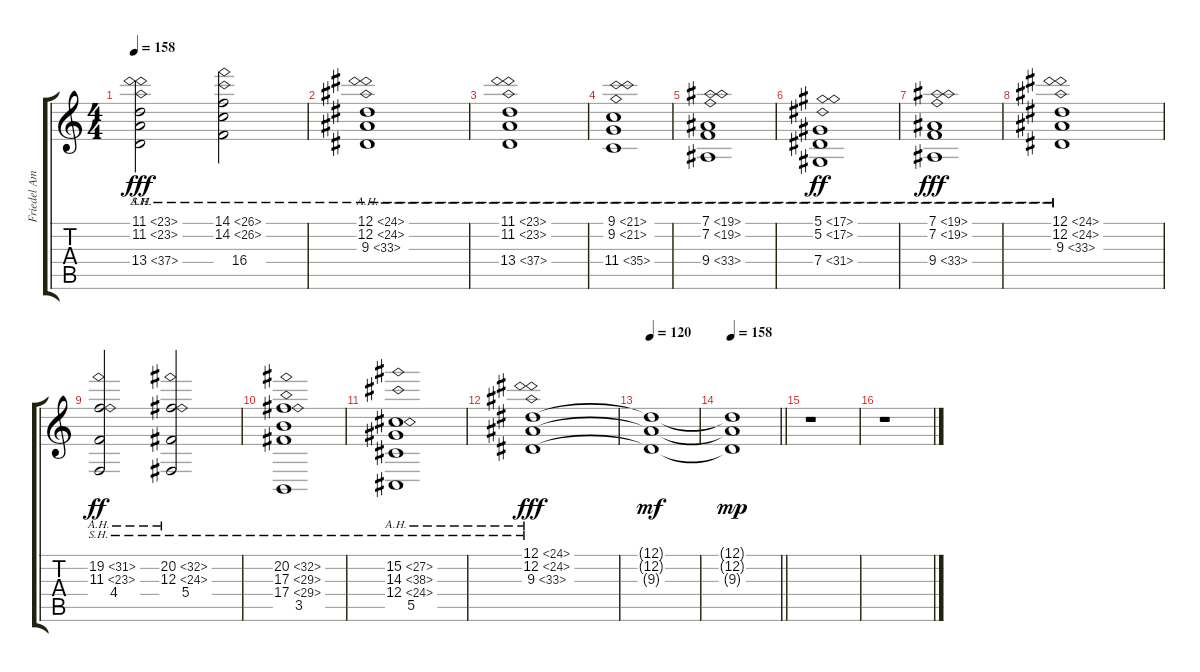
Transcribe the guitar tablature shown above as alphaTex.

\track ("Friedel Amon" "Friedel Am") {instrument synthstrings1}
\staff {score tabs}
\tuning (Eb4 Bb3 Gb3 Db3 Ab2 Eb2) {hide}
\ts (4 4)
\tempo 158
\clef g2
\ks c
(11.1{sh 12} 11.2{sh 12} 13.4{ah 24}).2{dy fff} (14.1{sh 12} 14.2{sh 12} 16.4).2 |
(12.1{sh 12} 12.2{sh 12} 9.3{ah 24}).1 |
(11.1{sh 12} 11.2{sh 12} 13.4{ah 24}).1 |
(9.1{sh 12} 9.2{sh 12} 11.4{ah 24}).1 |
(7.1{sh 12} 7.2{sh 12} 9.4{ah 24}).1 |
(5.1{sh 12} 5.2{sh 12} 7.4{ah 24}).1{dy ff} |
(7.1{sh 12} 7.2{sh 12} 9.4{ah 24}).1{dy fff} |
(12.1{sh 12} 12.2{sh 12} 9.3{ah 24}).1 |
(19.2{ah 12} 11.3{sh 12} 4.4).2{dy ff} (20.2{ah 12} 12.3{sh 12} 5.4).2 |
(20.2{sh 12} 17.3{sh 12} 17.4{sh 12} 3.5).1 |
(15.2{sh 12} 14.3{ah 24} 12.4{sh 12} 5.5).1 |
(12.1{sh 12} 12.2{sh 12} 9.3{ah 24}).1{dy fff} |
\tempo 120
(12.1{t} 12.2{t} 9.3{t}).1{dy mf volume 4} |
\tempo 158
\barLineRight lightlight
(12.1{t} 12.2{t} 9.3{t}).1{dy mp} |
\section ("" "")
r.1 |
r.1
